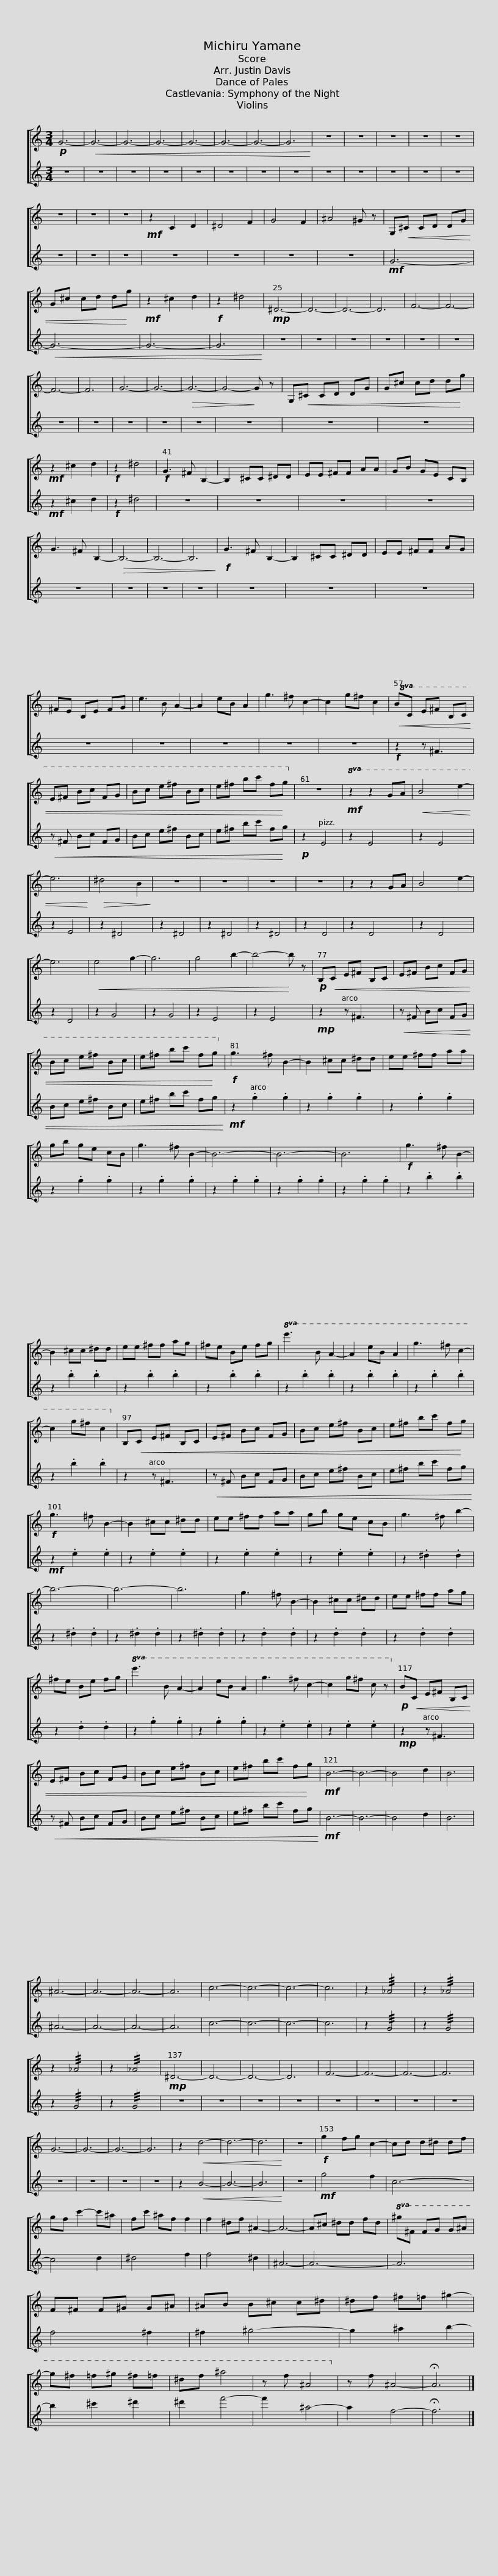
X:1
%%score [ 1 2 ]
L:1/8
M:3/4
I:linebreak $
K:C
V:1 treble
V:2 treble
V:1
!p! G6- |!<(! G6- | G6- | G6- | G6- | %5
 G6- | G6- | G6!<)! | z6 | z6 | %10
 z6 | z6 | z6 | z6 | z6 | %15
 z6 |!mf! z2 C2 D2 | ^D4 F2 | G4 F2 | ^A4 ^G z | %20
 G,!<(!^C CD DG | G^c cd d!<)!g |!mf! z2 ^c2 d2 |!f! z2 ^d4 |!mp! ^D6- | %25
 D6- | D6- | D6 | F6- |$ F6- | %30
 F6- | F6 | G6- | G6- |!>(! G6- | %35
 G4-!>)! G z | G,!<(!^C CD DG | G^c cd d!<)!g |!mf! z2 ^c2 d2 |!f! z2 ^d4 | %40
!f! G3 ^F B,2- | B,2 ^CC ^DD | EE ^FF AA | GB GE CB, | G3 ^F B,2- |$ %45
!>(! B,6- | B,6- | B,6!>)! |!f! G3 ^F B,2- | B,2 ^CC ^DD | %50
 EE ^FF AG | ^FE B,E FG | e3 B A2- | A2 eB A2 | g3 ^f c2- | %55
 c2 g^f c2 |!8va(!!<(! Bc e^f Bc | e^f bc' fg | bc' e'^f' bc' |$ e'^f' b'c'' f'!<)!g'!8va)! | %60
 z6 |!mf!!8va(! z2 z2 ga |!<(! b4 e'2- | e'6!<)! |!>(! ^d'4 b2!>)! | %65
 z6 | z6 | z6 | z6 | z2 z2 ga | %70
 b4 e'2- | e'6 |!<(! e'4 g'2- | g'6 | g'4 b'2- | %75
 b'4-!<)! b' z |!p! B!<(!c e^f Bc |$ e^f bc' fg | bc' e'^f' bc' | e'^f' b'c'' f'!<)!g'!8va)! | %80
!f! g3 ^f B2- | B2 ^cc ^dd | ee ^ff aa | gb ge cB | g3 ^f B2- | %85
 B6- | B6- | B6 |!f! g3 ^f B2- | B2 ^cc ^dd |$ %90
 ee ^ff ag | ^fe Be fg |!8va(! e'3 b a2- | a2 e'b a2 | g'3 ^f' c'2- | %95
 c'2 g'^f' c'2!8va)! | B,!<(!C E^F B,C | E^F Bc FG | Bc e^f Bc | e^f bc' f!<)!g | %100
!f! g3 ^f B2- | B2 ^cc ^dd |$ ee ^ff aa | gb ge cB | g3 ^f b2- | %105
 b6- | b6- | b6 | g3 ^f B2- | B2 ^cc ^dd | %110
 ee ^ff ag | ^fe Be fg |!8va(! e'3 b a2- | a2 e'b a2 | g'3 ^f' c'2- |$ %115
 c'2 g'^f' c' z!8va)! |!p! B!<(!C E^F B,C | E^F Bc FG | Bc e^f Bc | e^f bc' f!<)!g | %120
!mf! B6- | B6- | B4 d2 | B6 | ^A6- | %125
 A6- | A6- | A6 | c6- | c6- | %130
 c6- | c6 | z2 !///!_A4 | z2 !///!_A4 |$ z2 !///!_A4 | %135
 z2 !///!_A4 |!mp! ^D6- | D6- | D6- | D6 | %140
 F6- | F6- | F6- | F6 | G6- | %145
 G6- | G6- | G6 | z2!<(! d4- | d6- | %150
 d6!<)! | z6 |!f! g2 fg c2- | cd d^d df | gf c'2- c'^a | %155
 fc' ^af f2 |$ f2 ^df ^A2- | A6- | A^c ^dd fd |!8va(! ^g^f fg g^a | %160
 f^f f^g g^a | ^ab b^c' c'^d' | ^d'f' ^f'=f' ^g'2- | g'^f' =f'^g' ^f'=f' | ^d'f' ^a'4 | %165
 z f' ^a4!8va)! | z f ^A4- | !fermata!A6 |] %168
V:2
 z6 | z6 | z6 | z6 | z6 | %5
 z6 | z6 | z6 | z6 | z6 | %10
 z6 | z6 | z6 | z6 | z6 | %15
 z6 | z6 | z6 | z6 | z6 | %20
!mf! G6- |!<(! G6- | G6- | G6!<)! | z6 | %25
 z6 | z6 | z6 | z6 |$ z6 | %30
 z6 | z6 | z6 | z6 | z6 | %35
 z6 | z6 | z6 |!mf! z2 ^c2 d2 |!f! z2 ^d4 | %40
 z6 | z6 | z6 | z6 | z6 |$ %45
 z6 | z6 | z6 | z6 | z6 | %50
 z6 | z6 | z6 | z6 | z6 | %55
 z6 |!f! z2 z ^F3 |!<(! z ^F Bc FG | Bc e^f Bc |$ e^f bc' f!<)!g | %60
!p! z2 E4 | z2 E4 | z2 E4 | z2 E4 | z2 ^D4 | %65
 z2 ^D4 | z2 ^D4 | z2 ^D4 | z2 D4 | z2 D4 | %70
 z2 D4 | z2 D4 | z2 G4 | z2 G4 | z2 E4 | %75
 z2 E4 |!mp! z2 z ^F3 |$!<(! z ^F Bc FG | Bc e^f Bc | e^f bc' fg!<)! | %80
!mf! z2 .g2 .g2 | z2 .g2 .g2 | z2 .g2 .g2 | z2 .g2 .g2 | z2 .g2 .g2 | %85
 z2 .g2 .g2 | z2 .g2 .g2 | z2 .g2 .g2 | z2 .b2 .b2 | z2 .b2 .b2 |$ %90
 z2 .b2 .b2 | z2 .b2 .b2 | z2 .b2 .b2 | z2 .b2 .b2 | z2 .b2 .b2 | %95
 z2 .b2 .b2 | z2 z ^F3 |!<(! z ^F Bc FG | Bc e^f Bc | e^f bc' fg!<)! | %100
!mf! z2 .e2 .e2 | z2 .e2 .e2 |$ z2 .e2 .e2 | z2 .e2 .e2 | z2 .^d2 .d2 | %105
 z2 .^d2 .d2 | z2 .^d2 .d2 | z2 .^d2 .d2 | z2 .d2 .d2 | z2 .d2 .d2 | %110
 z2 .d2 .d2 | z2 .d2 .d2 | z2 .g2 .g2 | z2 .g2 .g2 | z2 .e2 .e2 |$ %115
 z2 .e2 .e2 |!mp! z2 z ^F3 |!<(! z ^F Bc FG | Bc e^f Bc | e^f bc' fg!<)! | %120
!mf! B6- | B6- | B4 d2 | B6 | ^A6- | %125
 A6- | A6- | A6 | c6- | c6- | %130
 c6- | c6 | z2 !///!G4 | z2 !///!G4 |$ z2 !///!G4 | %135
 z2 !///!G4 | z6 | z6 | z6 | z6 | %140
 z6 | z6 | z6 | z6 | z6 | %145
 z6 | z6 | z6 | z2!<(! B4- | B6- | %150
 B6!<)! | z6 |!mf! g4 f2 | c6- | c4 d2 | %155
 ^d4 f2 |$ f4 ^d2 | ^A6- | A6- | A6 | %160
 f4 ^f2 | ^f2 ^g4- | g2 ^a2 b2- | b2 ^c'2 ^d'2 | ^d'2 f'4- | %165
 f'2 ^a4- | a2 f4- | !fermata!f6 |] %168
